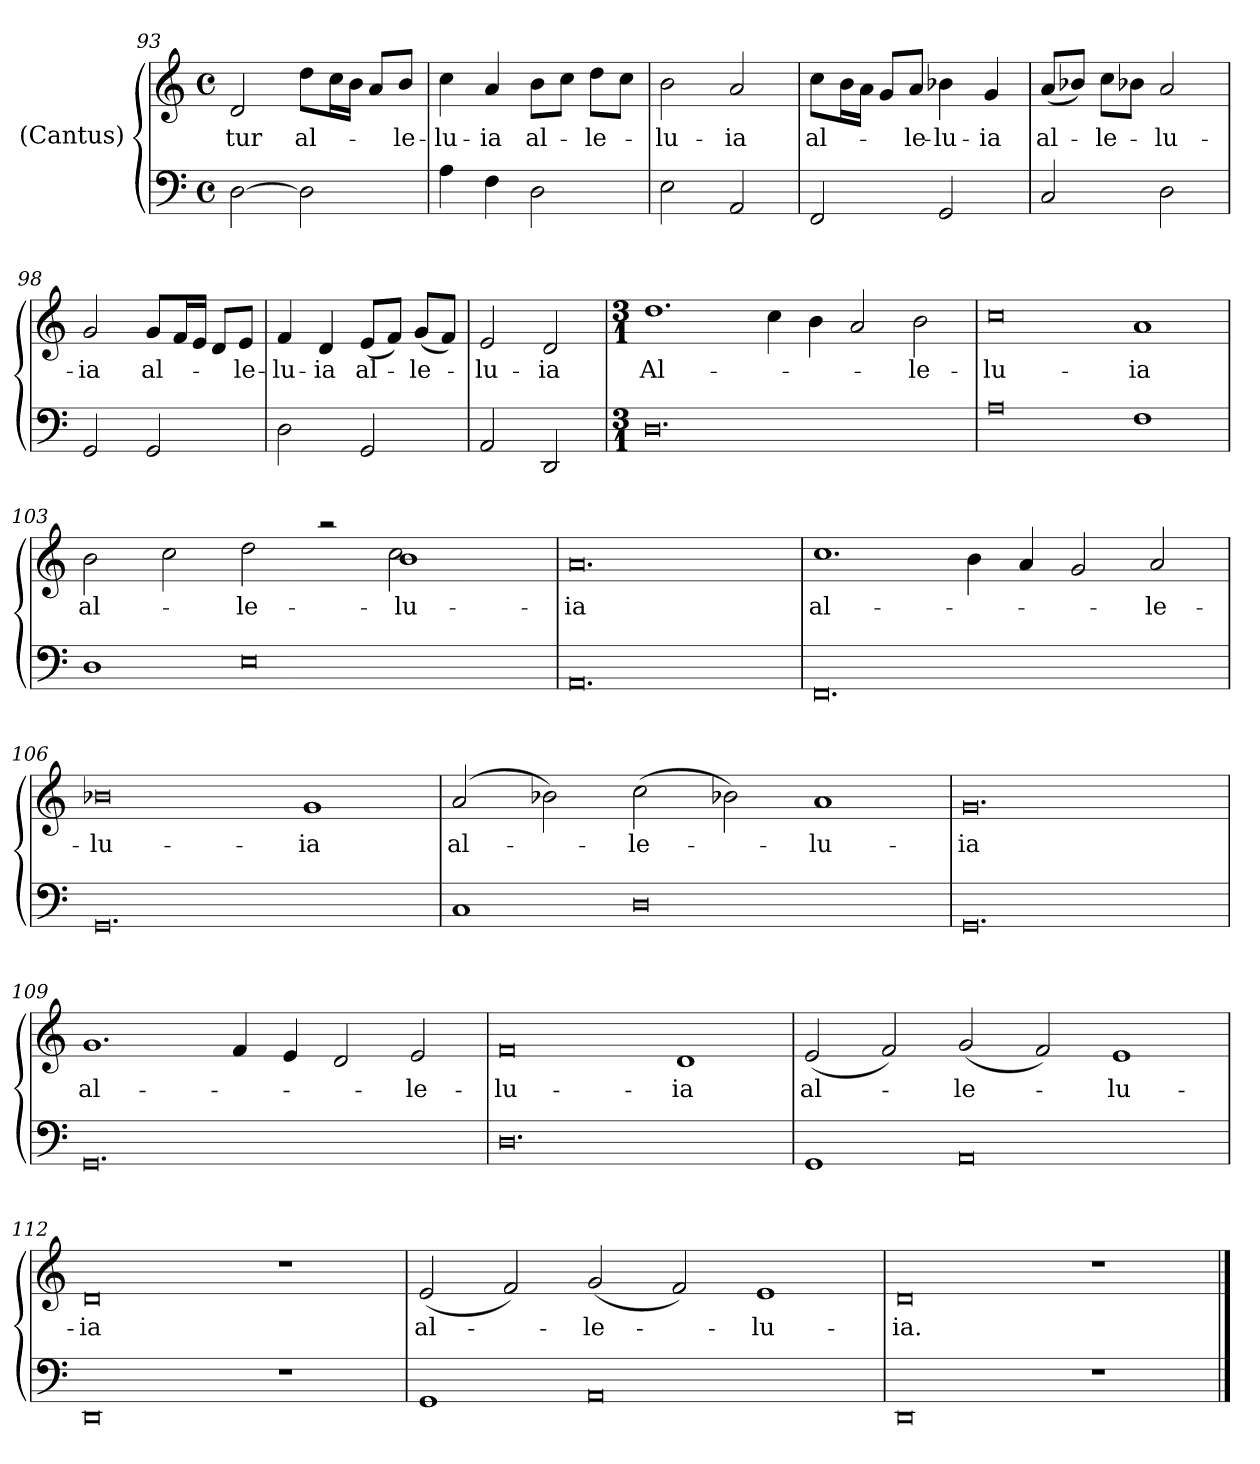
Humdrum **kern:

**kern	**kern	**text
*part2	*part1	*part1
*staff2	*staff1	*staff1
*	*I"(Cantus)	*
!!LO:LB:g=z
*clefF4	*clefG2	*
*k[]	*k[]	*
*C:	*C:	*
*M4/4	*M4/4	*
*met(c)	*met(c)	*
=93	=93	=93
!	!	!LO:LY:b
[>2D\	2d/	-tur
!	!	!LO:LY:b
2D\]	8dd\L	al-
.	16cc\L	.
.	16b\JJ	.
.	8a/L	.
!	!	!LO:LY:b
.	8b/J	-le-
=94	=94	=94
!	!	!LO:LY:b
4A\	4cc\	-lu-
!	!	!LO:LY:b
4F\	4a/	-ia
!	!	!LO:LY:b
2D\	8b\L	al-
.	8cc\J	.
!	!	!LO:LY:b
.	8dd\L	-le-
.	8cc\J	.
=95	=95	=95
!	!	!LO:LY:b
2E\	2b\	-lu-
!	!	!LO:LY:b
2AA/	2a/	-ia
=96	=96	=96
!	!	!LO:LY:b
2FF/	8cc\L	al-
.	16b\L	.
.	16a\JJ	.
.	8g/L	.
!	!	!LO:LY:b
.	8a/J	-le-
!	!	!LO:LY:b
2GG/	4b-X\	-lu-
!	!	!LO:LY:b
.	4g/	-ia
!!LO:LB:g=z
=97	=97	=97
!	!	!LO:LY:b
2C/	(<8a/L	al-
.	8b-X/J)	.
!	!	!LO:LY:b
.	8cc\L	-le-
.	8b-X\J	.
!	!	!LO:LY:b
2D\	2a/	-lu-
=98	=98	=98
!	!	!LO:LY:b
2GG/	2g/	-ia
!	!	!LO:LY:b
2GG/	8g/L	al-
.	16f/L	.
.	16e/JJ	.
.	8d/L	.
!	!	!LO:LY:b
.	8e/J	-le-
=99	=99	=99
!	!	!LO:LY:b
2D\	4f/	-lu-
!	!	!LO:LY:b
.	4d/	-ia
!	!	!LO:LY:b
2GG/	(<8e/L	al-
.	8f/J)	.
!	!	!LO:LY:b
.	(<8g/L	-le-
.	8f/J)	.
=100	=100	=100
!	!	!LO:LY:b
2AA/	2e/	-lu-
!	!	!LO:LY:b
2DD/	2d/	-ia
!!LO:LB:g=z
=101	=101	=101
*M3/1	*M3/1	*
!	!	!LO:LY:b
0.D	1.dd	Al-
.	4cc\	.
.	4b\	.
.	2a/	.
!	!	!LO:LY:b
.	2b\	-le-
=102	=102	=102
!	!	!LO:LY:b:rj
0A	0cc	-lu-
!	!	!LO:LY:b
1F	1a	-ia
=103	=103	=103
*	*^	*
!	!	!	!LO:LY:b
1D	1.ryy	2b\	-al-
.	.	2cc\	.
!	!	!	!LO:LY:b
0E	.	2dd\	-le-
.	2raa	2ryy	.
!	!	!	!LO:LY:b:rj
.	1b	2cc\	lu-
.	.	2ryy	.
=104	=104	=104	=104
!	!	!	!LO:LY:b:rj
*	*v	*v	*
0.AA	0.a	-ia
=105	=105	=105
!	!	!LO:LY:b:rj
0.FF	1.cc	al-
.	4b\	.
.	4a/	.
.	2g/	.
!	!	!LO:LY:b
.	2a/	-le-
!!LO:LB:g=z
=106	=106	=106
!	!	!LO:LY:b:rj
0.GG	0b-X	-lu-
!	!	!LO:LY:b
.	1g	-ia
=107	=107	=107
!	!	!LO:LY:b
1C	(<2a/	al-
.	2b-X\)	.
!	!	!LO:LY:b
0D	(>2cc\	-le-
.	2b-X\)	.
!	!	!LO:LY:b:rj
.	1a	-lu-
=108	=108	=108
!	!	!LO:LY:b:rj
0.GG	0.g	-ia
=109	=109	=109
!	!	!LO:LY:b:rj
0.GG	1.g	al-
.	4f/	.
.	4e/	.
.	2d/	.
!	!	!LO:LY:b
.	2e/	-le-
!!LO:LB:g=z
=110	=110	=110
!	!	!LO:LY:b:rj
0.D	0f	-lu-
!	!	!LO:LY:b
.	1d	-ia
=111	=111	=111
!	!	!LO:LY:b
1GG	(<2e/	al-
.	2f/)	.
!	!	!LO:LY:b
0AA	(<2g/	-le-
.	2f/)	.
!	!	!LO:LY:b:rj
.	1e	-lu-
=112	=112	=112
!	!	!LO:LY:b:rj
0DD	0d	-ia
1r	1r	.
=113	=113	=113
!	!	!LO:LY:b
1GG	(<2e/	al-
.	2f/)	.
!	!	!LO:LY:b
0AA	(<2g/	-le-
.	2f/)	.
!	!	!LO:LY:b
.	1e	-lu-
=114	=114	=114
!	!	!LO:LY:b:rj
0DD	0d	-ia.
1r	1r	.
==	==	==
*-	*-	*-
